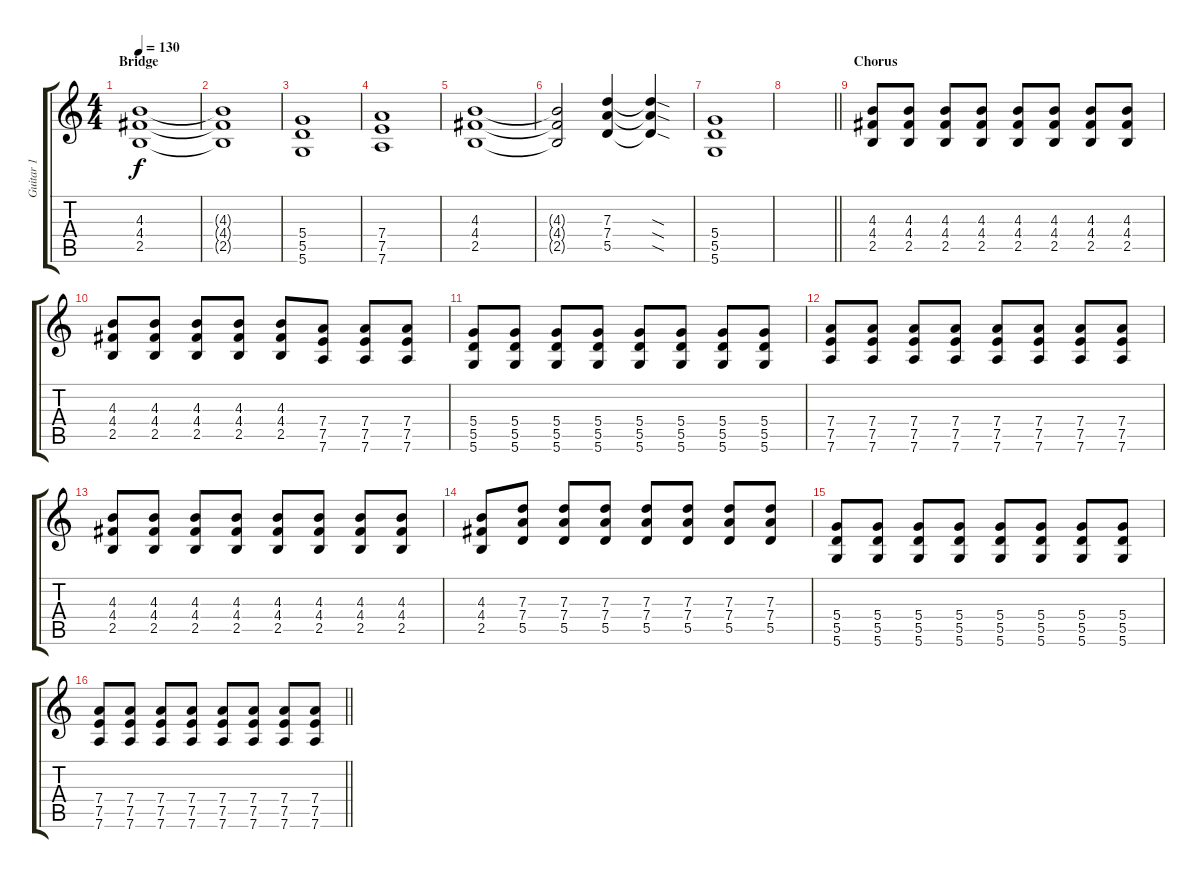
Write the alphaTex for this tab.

\track ("Guitar 1" "Guitar 1") {instrument distortionguitar}
\staff {score tabs}
\tuning (E4 B3 G3 D3 A2 D2) {hide}
\ts (4 4)
\section ("" "Bridge")
\tempo 130
\clef g2
\ks c
(4.3 4.4 2.5).1{dy f} |
(4.3{t} 4.4{t} 2.5{t}).1 |
(5.4 5.5 5.6).1 |
(7.4 7.5 7.6).1 |
(4.3 4.4 2.5).1 |
(4.3{t} 4.4{t} 2.5{t}).2 (7.3 7.4 5.5).4 (7.3{sod t} 7.4{sod t} 5.5{sod t}).4 |
(5.4 5.5 5.6).1 |
\barLineRight lightlight
|
\section ("" "Chorus")
(4.3 4.4 2.5).8 (4.3 4.4 2.5).8 (4.3 4.4 2.5).8 (4.3 4.4 2.5).8 (4.3 4.4 2.5).8 (4.3 4.4 2.5).8 (4.3 4.4 2.5).8 (4.3 4.4 2.5).8 |
(4.3 4.4 2.5).8 (4.3 4.4 2.5).8 (4.3 4.4 2.5).8 (4.3 4.4 2.5).8 (4.3 4.4 2.5).8 (7.4 7.5 7.6).8 (7.4 7.5 7.6).8 (7.4 7.5 7.6).8 |
(5.4 5.5 5.6).8 (5.4 5.5 5.6).8 (5.4 5.5 5.6).8 (5.4 5.5 5.6).8 (5.4 5.5 5.6).8 (5.4 5.5 5.6).8 (5.4 5.5 5.6).8 (5.4 5.5 5.6).8 |
(7.4 7.5 7.6).8 (7.4 7.5 7.6).8 (7.4 7.5 7.6).8 (7.4 7.5 7.6).8 (7.4 7.5 7.6).8 (7.4 7.5 7.6).8 (7.4 7.5 7.6).8 (7.4 7.5 7.6).8 |
(4.3 4.4 2.5).8 (4.3 4.4 2.5).8 (4.3 4.4 2.5).8 (4.3 4.4 2.5).8 (4.3 4.4 2.5).8 (4.3 4.4 2.5).8 (4.3 4.4 2.5).8 (4.3 4.4 2.5).8 |
(4.3 4.4 2.5).8 (7.3 7.4 5.5).8 (7.3 7.4 5.5).8 (7.3 7.4 5.5).8 (7.3 7.4 5.5).8 (7.3 7.4 5.5).8 (7.3 7.4 5.5).8 (7.3 7.4 5.5).8 |
(5.4 5.5 5.6).8 (5.4 5.5 5.6).8 (5.4 5.5 5.6).8 (5.4 5.5 5.6).8 (5.4 5.5 5.6).8 (5.4 5.5 5.6).8 (5.4 5.5 5.6).8 (5.4 5.5 5.6).8 |
\barLineRight lightlight
(7.4 7.5 7.6).8 (7.4 7.5 7.6).8 (7.4 7.5 7.6).8 (7.4 7.5 7.6).8 (7.4 7.5 7.6).8 (7.4 7.5 7.6).8 (7.4 7.5 7.6).8 (7.4 7.5 7.6).8
